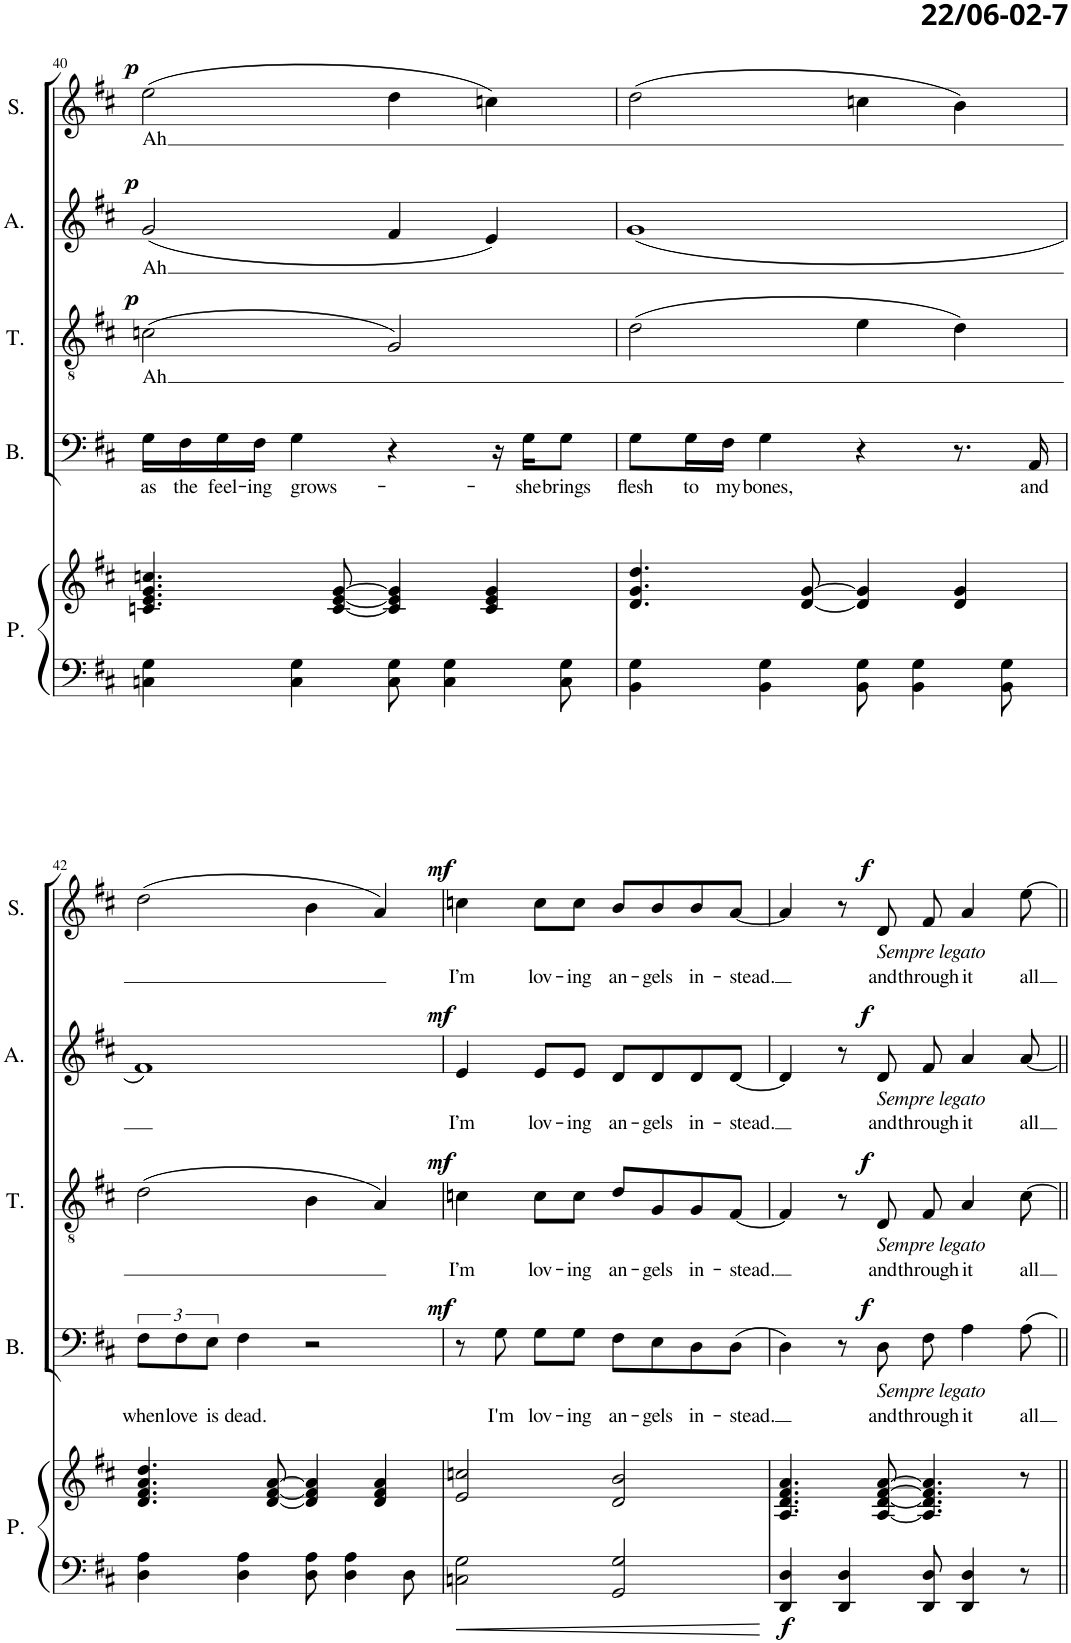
**kern	**kern	**dynam	**kern	**text	**dynam	**kern	**text	**dynam	**kern	**text	**dynam	**kern	**text	**dynam
*part5	*part5	*part5	*part4	*part4	*part4	*part3	*part3	*part3	*part2	*part2	*part2	*part1	*part1	*part1
*staff6	*staff5	*staff5/6	*staff4	*staff4	*staff4	*staff3	*staff3	*staff3	*staff2	*staff2	*staff2	*staff1	*staff1	*staff1
*I"Piano	*	*	*I"Bass	*	*	*I"Tenor	*	*	*I"Alto	*	*	*I"Soprano	*	*
*I'P.	*	*	*I'B.	*	*	*I'T.	*	*	*I'A.	*	*	*I'S.	*	*
!!LO:PB:g=z
*clefF4	*clefG2	*	*clefF4	*	*	*clefGv2	*	*	*clefG2	*	*	*clefG2	*	*
*k[f#c#]	*k[f#c#]	*	*k[f#c#]	*	*	*k[f#c#]	*	*	*k[f#c#]	*	*	*k[f#c#]	*	*
*M4/4	*M4/4	*	*M4/4	*	*	*M4/4	*	*	*M4/4	*	*	*M4/4	*	*
*met(c)	*met(c)	*	*met(c)	*	*	*met(c)	*	*	*met(c)	*	*	*met(c)	*	*
=40	=40	=40	=40	=40	=40	=40	=40	=40	=40	=40	=40	=40	=40	=40
!	!	!	!	!LO:LY:b	!	!	!LO:LY:b	!LO:DY:a	!	!LO:LY:b	!LO:DY:a	!	!LO:LY:b	!LO:DY:a
4Cn\ 4G\	4.cn/ 4.e/ 4.g/ 4.ccn/	.	16G\LL	as	.	(2cn\	Ah	p	(2g/	Ah	p	(2ee\	Ah	p
!	!	!	!	!LO:LY:b	!	!	!	!	!	!	!	!	!	!
.	.	.	16F#\	the	.	.	.	.	.	.	.	.	.	.
!	!	!	!	!LO:LY:b	!	!	!	!	!	!	!	!	!	!
.	.	.	16G\	feel-	.	.	.	.	.	.	.	.	.	.
!	!	!	!	!LO:LY:b	!	!	!	!	!	!	!	!	!	!
.	.	.	16F#\JJ	-ing	.	.	.	.	.	.	.	.	.	.
!	!	!	!	!LO:LY:b	!	!	!	!	!	!	!	!	!	!
4C\ 4G\	.	.	4G\	grows-	.	.	.	.	.	.	.	.	.	.
.	[8c/ [8e/ [8g/	.	.	.	.	.	.	.	.	.	.	.	.	.
8C\ 8G\	4c/] 4e/] 4g/]	.	4r	.	.	2G/)	.	.	4f#/	.	.	4dd\	.	.
4C\ 4G\	.	.	.	.	.	.	.	.	.	.	.	.	.	.
.	4c/ 4e/ 4g/	.	16r	.	.	.	.	.	4e/)	.	.	4ccn\)	.	.
!	!	!	!	!LO:LY:b	!	!	!	!	!	!	!	!	!	!
.	.	.	16G\KL	she	.	.	.	.	.	.	.	.	.	.
!	!	!	!	!LO:LY:b	!	!	!	!	!	!	!	!	!	!
8C\ 8G\	.	.	8G\J	brings	.	.	.	.	.	.	.	.	.	.
=41	=41	=41	=41	=41	=41	=41	=41	=41	=41	=41	=41	=41	=41	=41
!	!	!	!	!LO:LY:b	!	!	!	!	!	!	!	!	!	!
4BB\ 4G\	4.d/ 4.g/ 4.dd/	.	8G\L	flesh	.	(2d\	.	.	(1g	.	.	(2dd\	.	.
!	!	!	!	!LO:LY:b	!	!	!	!	!	!	!	!	!	!
.	.	.	16G\L	to	.	.	.	.	.	.	.	.	.	.
!	!	!	!	!LO:LY:b	!	!	!	!	!	!	!	!	!	!
.	.	.	16F#\JJ	my	.	.	.	.	.	.	.	.	.	.
!	!	!	!	!LO:LY:b	!	!	!	!	!	!	!	!	!	!
4BB\ 4G\	.	.	4G\	bones,	.	.	.	.	.	.	.	.	.	.
.	[8d/ [8g/	.	.	.	.	.	.	.	.	.	.	.	.	.
8BB\ 8G\	4d/] 4g/]	.	4r	.	.	4e\	.	.	.	.	.	4ccn\	.	.
4BB\ 4G\	.	.	.	.	.	.	.	.	.	.	.	.	.	.
.	4d/ 4g/	.	8.r	.	.	4d\)	.	.	.	.	.	4b\)	.	.
8BB\ 8G\	.	.	.	.	.	.	.	.	.	.	.	.	.	.
!	!	!	!	!LO:LY:b	!	!	!	!	!	!	!	!	!	!
.	.	.	16AA/	and	.	.	.	.	.	.	.	.	.	.
!!LO:LB:g=z
=42	=42	=42	=42	=42	=42	=42	=42	=42	=42	=42	=42	=42	=42	=42
!	!	!	!	!LO:LY:b	!	!	!	!	!	!	!	!	!	!
4D\ 4A\	4.d/ 4.f#/ 4.a/ 4.dd/	.	12F#\L	when	.	(2d\	.	.	1f#)	.	.	(2dd\	.	.
!	!	!	!	!LO:LY:b	!	!	!	!	!	!	!	!	!	!
.	.	.	12F#\	love	.	.	.	.	.	.	.	.	.	.
!	!	!	!	!LO:LY:b	!	!	!	!	!	!	!	!	!	!
.	.	.	12E\J	is	.	.	.	.	.	.	.	.	.	.
!	!	!	!	!LO:LY:b	!	!	!	!	!	!	!	!	!	!
4D\ 4A\	.	.	4F#\	dead.	.	.	.	.	.	.	.	.	.	.
.	[8d/ [8f#/ [8a/	.	.	.	.	.	.	.	.	.	.	.	.	.
8D\ 8A\	4d/] 4f#/] 4a/]	.	2r	.	.	4B\	.	.	.	.	.	4b\	.	.
4D\ 4A\	.	.	.	.	.	.	.	.	.	.	.	.	.	.
.	4d/ 4f#/ 4a/	.	.	.	.	4A/)	.	.	.	.	.	4a/)	.	.
8D\	.	.	.	.	.	.	.	.	.	.	.	.	.	.
=43	=43	=43	=43	=43	=43	=43	=43	=43	=43	=43	=43	=43	=43	=43
!	!	!	!	!	!LO:DY:a	!	!LO:LY:b	!LO:DY:a	!	!LO:LY:b	!LO:DY:a	!	!LO:LY:b	!LO:DY:a
2Cn\ 2G\	2e/ 2ccn/	.	8r	.	mf	4cn\	I’m	mf	4e/	I’m	mf	4ccn\	I’m	mf
!	!	!	!	!LO:LY:b	!	!	!	!	!	!	!	!	!	!
.	.	.	8G\	I'm	.	.	.	.	.	.	.	.	.	.
!	!	!	!	!LO:LY:b	!	!	!LO:LY:b	!	!	!LO:LY:b	!	!	!LO:LY:b	!
.	.	.	8G\L	lov-	.	8c\L	lov-	.	8e/L	lov-	.	8cc\L	lov-	.
!	!	!	!	!LO:LY:b	!	!	!LO:LY:b	!	!	!LO:LY:b	!	!	!LO:LY:b	!
.	.	.	8G\J	-ing	.	8c\J	-ing	.	8e/J	-ing	.	8cc\J	-ing	.
!	!	!	!	!LO:LY:b	!	!	!LO:LY:b	!	!	!LO:LY:b	!	!	!LO:LY:b	!
2GG/ 2G/	2d/ 2b/	.	8F#\L	an-	.	8d/L	an-	.	8d/L	an-	.	8b/L	an-	.
!	!	!	!	!LO:LY:b	!	!	!LO:LY:b	!	!	!LO:LY:b	!	!	!LO:LY:b	!
.	.	.	8E\	-gels	.	8G/	-gels	.	8d/	-gels	.	8b/	-gels	.
!	!	!	!	!LO:LY:b	!	!	!LO:LY:b	!	!	!LO:LY:b	!	!	!LO:LY:b	!
.	.	.	8D\	in-	.	8G/	in-	.	8d/	in-	.	8b/	in-	.
!	!	!	!	!LO:LY:b	!	!	!LO:LY:b	!	!	!LO:LY:b	!	!	!LO:LY:b	!
.	.	.	(>8D\J	-stead.	.	[8F#/J	-stead.	.	[8d/J	-stead.	.	[8a/J	-stead.	.
=44	=44	=44	=44	=44	=44	=44	=44	=44	=44	=44	=44	=44	=44	=44
!	!	!LO:DY:b=2	!	!	!	!	!	!	!	!	!	!	!	!
4DD/ 4D/	4.A/ 4.d/ 4.f#/ 4.a/	f	4D\)	.	.	4F#/]	.	.	4d/]	.	.	4a/]	.	.
4DD/ 4D/	.	.	8r	.	.	8r	.	.	8r	.	.	8r	.	.
!	!	!	!	!	!	!	!	!	!	!	!	!LO:TX:b:i:t=Sempre legato	!	!
!	!	!	!	!	!	!	!	!	!LO:TX:b:i:t=Sempre legato	!	!	!	!	!
!	!	!	!	!	!	!LO:TX:b:i:t=Sempre legato	!	!	!	!	!	!	!	!
!	!	!	!LO:TX:b:i:t=Sempre legato	!	!	!	!	!	!	!	!	!	!	!
!	!	!	!	!LO:LY:b	!LO:DY:a	!	!LO:LY:b	!LO:DY:a	!	!LO:LY:b	!LO:DY:a	!	!LO:LY:b	!LO:DY:a
.	[8A/ [8d/ [8f#/ [8a/	.	8D\	and	f	8D/	and	f	8d/	and	f	8d/	and	f
!	!	!	!	!LO:LY:b	!	!	!LO:LY:b	!	!	!LO:LY:b	!	!	!LO:LY:b	!
8DD/ 8D/	4.A/] 4.d/] 4.f#/] 4.a/]	.	8F#\	through	.	8F#/	through	.	8f#/	through	.	8f#/	through	.
!	!	!	!	!LO:LY:b	!	!	!LO:LY:b	!	!	!LO:LY:b	!	!	!LO:LY:b	!
4DD/ 4D/	.	.	4A\	it	.	4A/	it	.	4a/	it	.	4a/	it	.
!	!	!	!	!LO:LY:b	!	!	!LO:LY:b	!	!	!LO:LY:b	!	!	!LO:LY:b	!
8r	8r	.	8A\	all	.	[8c#\	all	.	[8a/	all	.	[8ee\	all	.
=||	=||	=||	=||	=||	=||	=||	=||	=||	=||	=||	=||	=||	=||	=||
*-	*-	*-	*-	*-	*-	*-	*-	*-	*-	*-	*-	*-	*-	*-
